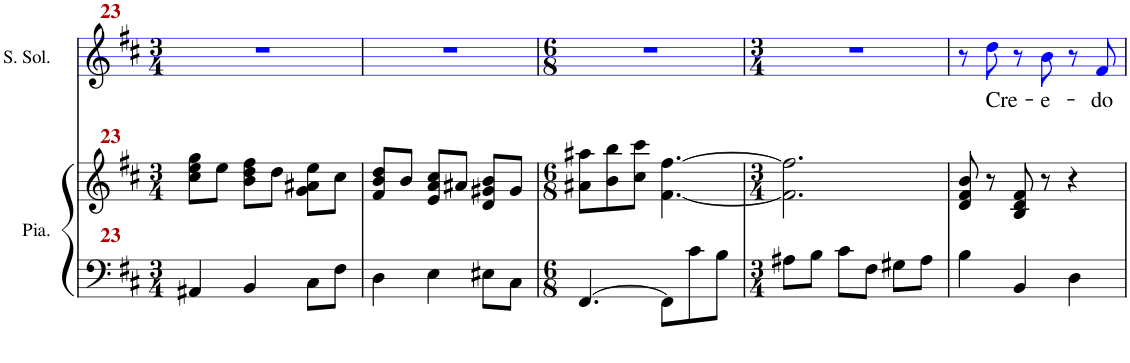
**kern	**kern	**kern	**text
*part2	*part2	*part1	*part1
*staff3	*staff2	*staff1	*staff1
*I"Piano	*	*I"Soprano Solo	*
*I'Pno.	*	*I'S. Sol.	*
!!LO:PB:g=z
*clefF4	*clefG2	*clefG2	*
*k[f#c#]	*k[f#c#]	*k[f#c#]	*
*M3/4	*M3/4	*M3/4	*
=23	=23	=23	=23
4AA#X/	8cc#\ 8ee\ 8gg\L	2.r	.
.	8ee\J	.	.
4BB/	8b\ 8dd\ 8ff#\L	.	.
.	8dd\J	.	.
8C#\L	8g\ 8a#X\ 8ee\L	.	.
8F#\J	8cc#\J	.	.
=24	=24	=24	=24
4D\	8f#/ 8b/ 8dd/L	2.r	.
.	8b/J	.	.
4E\	8e/ 8a/ 8cc#/L	.	.
.	8a#X/J	.	.
8E#X\L	8d/ 8g#X/ 8b/L	.	.
8C#\J	8g#/J	.	.
=25	=25	=25	=25
*M6/8	*M6/8	*M6/8	*
[4.FF#/	8a#X\ 8aa#X\L	2.r	.
.	8b\ 8bb\	.	.
.	8cc#\ 8ccc#\J	.	.
8FF#\L]	[4.f#\ [4.ff#\	.	.
8c#\	.	.	.
8B\J	.	.	.
=26	=26	=26	=26
*M3/4	*M3/4	*M3/4	*
8A#X\L	2.f#\] 2.ff#\]	2.r	.
8B\J	.	.	.
8c#\L	.	.	.
8F#\J	.	.	.
8G#X\L	.	.	.
8A#\J	.	.	.
=27	=27	=27	=27
4B\	8d/ 8f#/ 8b/	8r	.
!	!	!	!LO:LY:b
.	8r	8ddi\	Cre-
4BB/	8B/ 8d/ 8f#/	8r	.
!	!	!	!LO:LY:b
.	8r	8bi\	-e-
4D\	4r	8r	.
!	!	!	!LO:LY:b
.	.	8f#i/	-do
=	=	=	=
*-	*-	*-	*-
